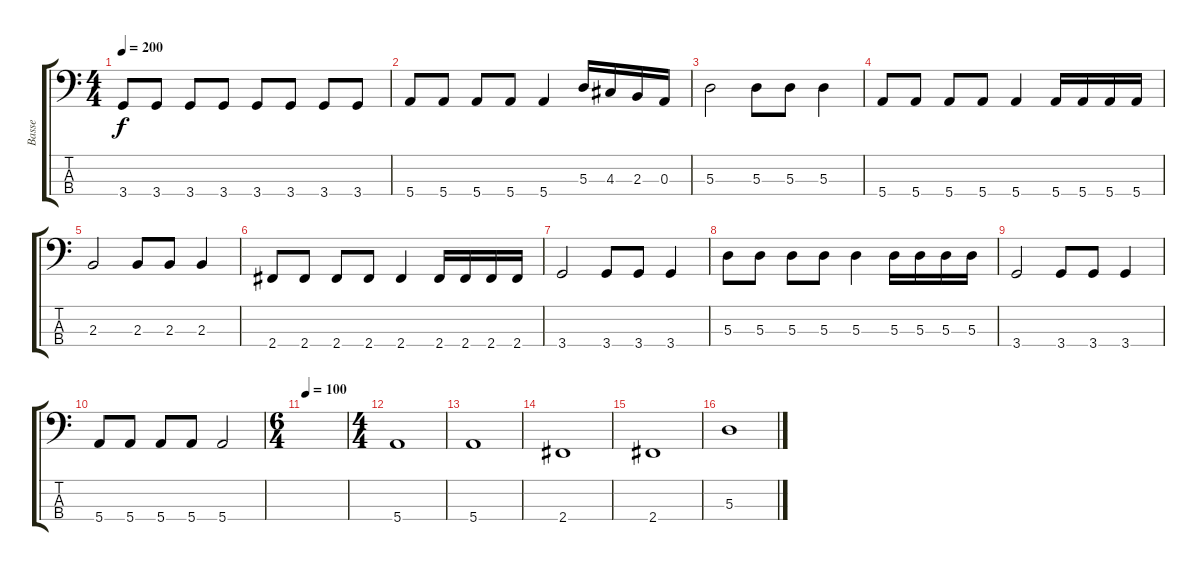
\track ("Basse" "Basse") {instrument electricbassfinger}
\staff {score tabs}
\tuning (G2 D2 A1 E1) {hide}
\ts (4 4)
\tempo 200
\clef f4
\ks c
3.4.8{dy f} 3.4.8 3.4.8 3.4.8 3.4.8 3.4.8 3.4.8 3.4.8 |
5.4.8 5.4.8 5.4.8 5.4.8 5.4.4 5.3.16 4.3.16 2.3.16 0.3.16 |
5.3.2 5.3.8 5.3.8 5.3.4 |
5.4.8 5.4.8 5.4.8 5.4.8 5.4.4 5.4.16 5.4.16 5.4.16 5.4.16 |
2.3.2 2.3.8 2.3.8 2.3.4 |
2.4.8 2.4.8 2.4.8 2.4.8 2.4.4 2.4.16 2.4.16 2.4.16 2.4.16 |
3.4.2 3.4.8 3.4.8 3.4.4 |
5.3.8 5.3.8 5.3.8 5.3.8 5.3.4 5.3.16 5.3.16 5.3.16 5.3.16 |
3.4.2 3.4.8 3.4.8 3.4.4 |
5.4.8 5.4.8 5.4.8 5.4.8 5.4.2 |
\ts (6 4)
\tempo (100 0.020833333333333332)
|
\ts (4 4)
5.4.1 |
5.4.1 |
2.4.1 |
2.4.1 |
5.3.1
